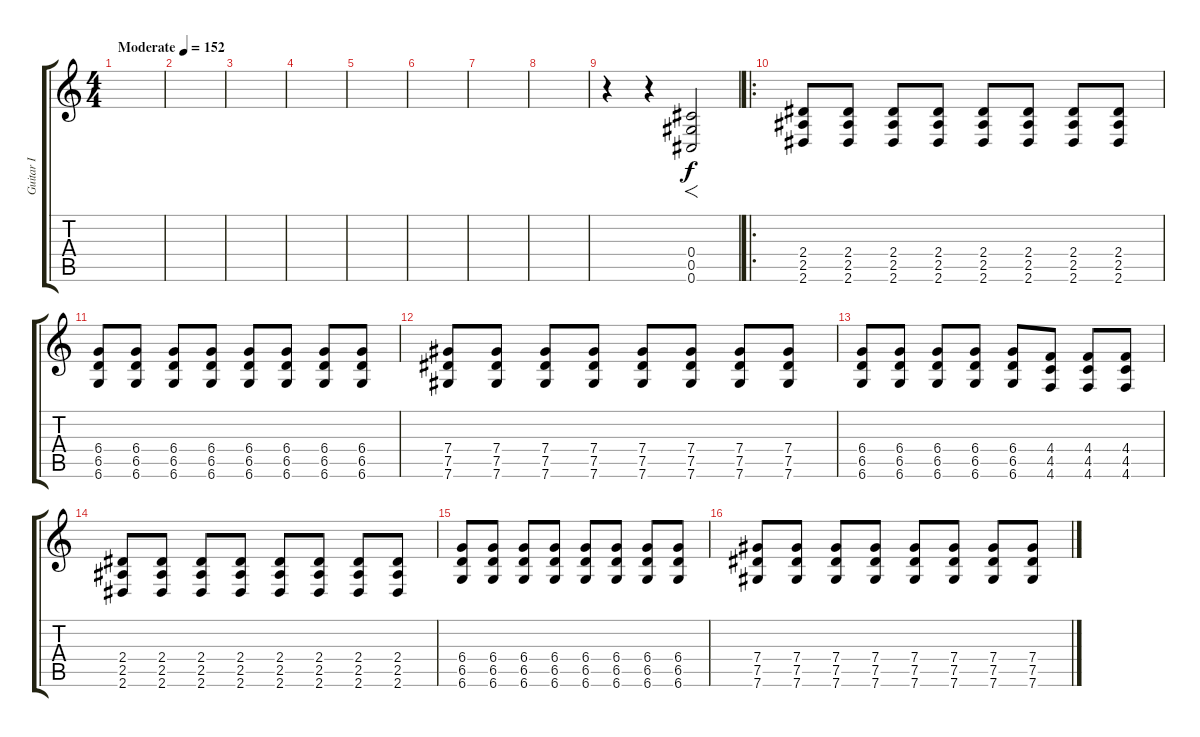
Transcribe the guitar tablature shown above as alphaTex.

\track ("Guitar I" "Guitar I") {instrument distortionguitar}
\staff {score tabs}
\tuning (Eb4 Bb3 Gb3 Db3 Ab2 Db2) {hide}
\ts (4 4)
\tempo (152 "Moderate")
\clef g2
\ks c
|
|
|
|
|
|
|
|
r.4 r.4 (0.4 0.5 0.6).2{f} |
\ro
(2.4 2.5 2.6).8 (2.4 2.5 2.6).8 (2.4 2.5 2.6).8 (2.4 2.5 2.6).8 (2.4 2.5 2.6).8 (2.4 2.5 2.6).8 (2.4 2.5 2.6).8 (2.4 2.5 2.6).8 |
(6.4 6.5 6.6).8 (6.4 6.5 6.6).8 (6.4 6.5 6.6).8 (6.4 6.5 6.6).8 (6.4 6.5 6.6).8 (6.4 6.5 6.6).8 (6.4 6.5 6.6).8 (6.4 6.5 6.6).8 |
(7.4 7.5 7.6).8 (7.4 7.5 7.6).8 (7.4 7.5 7.6).8 (7.4 7.5 7.6).8 (7.4 7.5 7.6).8 (7.4 7.5 7.6).8 (7.4 7.5 7.6).8 (7.4 7.5 7.6).8 |
(6.4 6.5 6.6).8 (6.4 6.5 6.6).8 (6.4 6.5 6.6).8 (6.4 6.5 6.6).8 (6.4 6.5 6.6).8 (4.4 4.5 4.6).8 (4.4 4.5 4.6).8 (4.4 4.5 4.6).8 |
(2.4 2.5 2.6).8 (2.4 2.5 2.6).8 (2.4 2.5 2.6).8 (2.4 2.5 2.6).8 (2.4 2.5 2.6).8 (2.4 2.5 2.6).8 (2.4 2.5 2.6).8 (2.4 2.5 2.6).8 |
(6.4 6.5 6.6).8 (6.4 6.5 6.6).8 (6.4 6.5 6.6).8 (6.4 6.5 6.6).8 (6.4 6.5 6.6).8 (6.4 6.5 6.6).8 (6.4 6.5 6.6).8 (6.4 6.5 6.6).8 |
(7.4 7.5 7.6).8 (7.4 7.5 7.6).8 (7.4 7.5 7.6).8 (7.4 7.5 7.6).8 (7.4 7.5 7.6).8 (7.4 7.5 7.6).8 (7.4 7.5 7.6).8 (7.4 7.5 7.6).8
